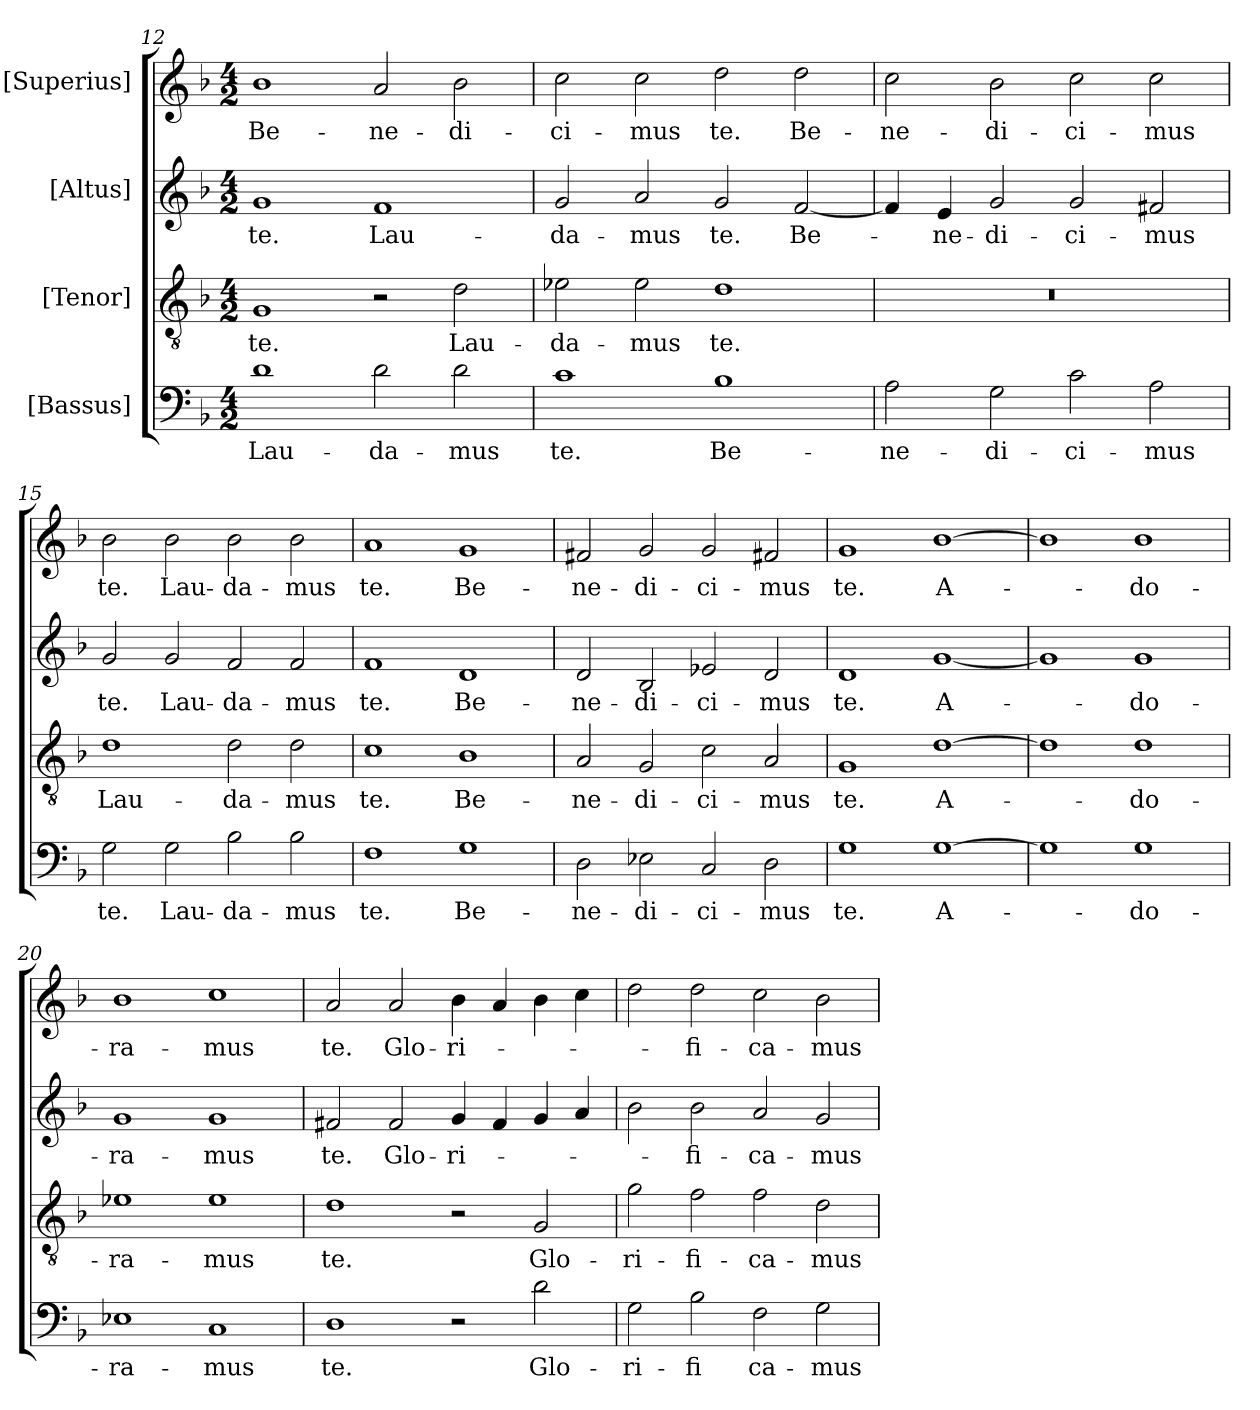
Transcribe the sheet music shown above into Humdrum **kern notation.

**kern	**text	**kern	**text	**kern	**text	**kern	**text
*part4	*part4	*part3	*part3	*part2	*part2	*part1	*part1
*staff4	*staff4	*staff3	*staff3	*staff2	*staff2	*staff1	*staff1
*I"[Bassus]	*	*I"[Tenor]	*	*I"[Altus]	*	*I"[Superius]	*
*clefF4	*	*clefGv2	*	*clefG2	*	*clefG2	*
*k[b-]	*	*k[b-]	*	*k[b-]	*	*k[b-]	*
*M4/2	*	*M4/2	*	*M4/2	*	*M4/2	*
=12	=12	=12	=12	=12	=12	=12	=12
1d\	Lau-	1G/	te.	1g/	te.	1b-\	Be-
2d\	-da-	2r	.	1f/	Lau-	2a/	-ne-
2d\	-mus	2d\	Lau-	.	.	2b-\	-di-
=13	=13	=13	=13	=13	=13	=13	=13
1c\	te.	2e-X\	-da-	2g/	-da-	2cc\	-ci-
.	.	2e-\	-mus	2a/	-mus	2cc\	-mus
1B-\	Be-	1d\	te.	2g/	te.	2dd\	te.
.	.	.	.	[2f/	Be-	2dd\	Be-
=14	=14	=14	=14	=14	=14	=14	=14
2A\	-ne-	0r	.	4f/]	.	2cc\	-ne-
.	.	.	.	4e/	-ne-	.	.
2G\	-di-	.	.	2g/	-di-	2b-\	-di-
2c\	-ci-	.	.	2g/	-ci-	2cc\	-ci-
2A\	-mus	.	.	2f#X/	-mus	2cc\	-mus
=15	=15	=15	=15	=15	=15	=15	=15
2G\	te.	1d\	Lau-	2g/	te.	2b-\	te.
2G\	Lau-	.	.	2g/	Lau-	2b-\	Lau-
2B-\	-da-	2d\	-da-	2f/	-da-	2b-\	-da-
2B-\	-mus	2d\	-mus	2f/	-mus	2b-\	-mus
=16	=16	=16	=16	=16	=16	=16	=16
1F\	te.	1c\	te.	1f/	te.	1a/	te.
1G\	Be-	1B-\	Be-	1d/	Be-	1g/	Be-
=17	=17	=17	=17	=17	=17	=17	=17
2D\	-ne-	2A/	-ne-	2d/	-ne-	2f#X/	-ne-
2E-X\	-di-	2G/	-di-	2B-/	-di-	2g/	-di-
2C/	-ci-	2c\	-ci-	2e-X/	-ci-	2g/	-ci-
2D\	-mus	2A/	-mus	2d/	-mus	2f#X/	-mus
=18	=18	=18	=18	=18	=18	=18	=18
1G\	te.	1G/	te.	1d/	te.	1g/	te.
[1G\	A-	[1d\	A-	[1g/	A-	[1b-\	A-
=19	=19	=19	=19	=19	=19	=19	=19
1G\]	.	1d\]	.	1g/]	.	1b-\]	.
1G\	-do-	1d\	-do-	1g/	-do-	1b-\	-do-
=20	=20	=20	=20	=20	=20	=20	=20
1E-X\	-ra-	1e-X\	-ra-	1g/	-ra-	1b-\	-ra-
1C/	-mus	1e-\	-mus	1g/	-mus	1cc\	-mus
=21	=21	=21	=21	=21	=21	=21	=21
1D\	te.	1d\	te.	2f#X/	te.	2a/	te.
.	.	.	.	2f#/	Glo-	2a/	Glo-
2r	.	2r	.	4g/	-ri-	4b-\	-ri-
.	.	.	.	4f#/	.	4a/	.
2d\	Glo-	2G/	Glo-	4g/	.	4b-\	.
.	.	.	.	4a/	.	4cc\	.
=22	=22	=22	=22	=22	=22	=22	=22
2G\	-ri-	2g\	-ri-	2b-\	.	2dd\	.
2B-\	-fi	2f\	-fi-	2b-\	-fi-	2dd\	-fi-
2F\	ca-	2f\	-ca-	2a/	-ca-	2cc\	-ca-
2G\	-mus	2d\	-mus	2g/	-mus	2b-\	-mus
=	=	=	=	=	=	=	=
*-	*-	*-	*-	*-	*-	*-	*-
